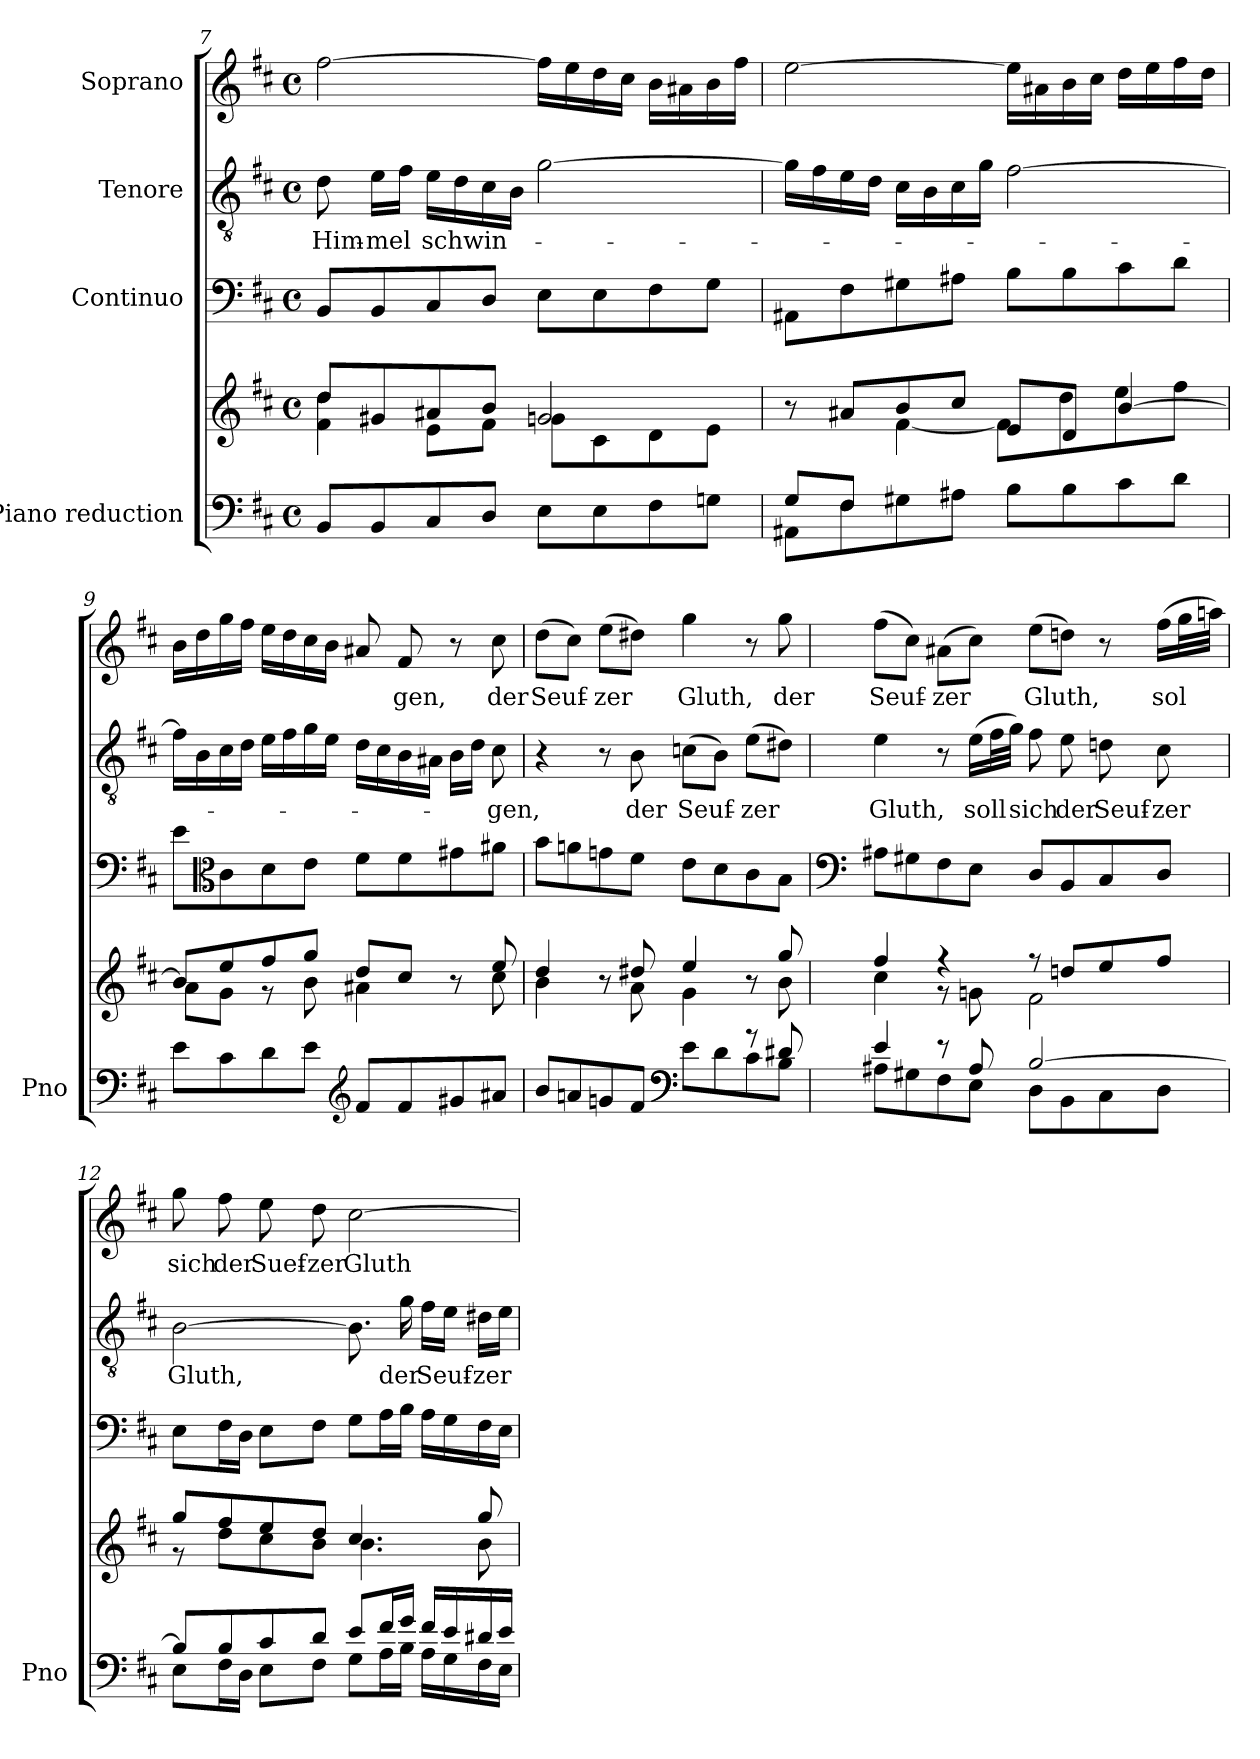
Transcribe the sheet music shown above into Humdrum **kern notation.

**kern	**kern	**kern	**kern	**text	**kern	**text
*part4	*part4	*part3	*part2	*part2	*part1	*part1
*staff5	*staff4	*staff3	*staff2	*staff2	*staff1	*staff1
*I"Piano reduction	*	*I"Continuo	*I"Tenore	*	*I"Soprano	*
*I'Pno	*	*	*	*	*	*
*clefF4	*clefG2	*clefF4	*clefGv2	*	*clefG2	*
*k[f#c#]	*k[f#c#]	*k[f#c#]	*k[f#c#]	*	*k[f#c#]	*
*M4/4	*M4/4	*M4/4	*M4/4	*	*M4/4	*
*met(c)	*met(c)	*met(c)	*met(c)	*	*met(c)	*
=7	=7	=7	=7	=7	=7	=7
*	*^	*	*	*	*	*
!	!	!	!	!	!LO:LY:b	!	!
8BB/L	8dd/L	4f#\ 4dd\	8BB/L	8d\	Him-	[2ff#\	.
!	!	!	!	!	!LO:LY:b	!	!
8BB/	8g#X/	.	8BB/	16e\LL	-mel	.	.
.	.	.	.	16f#\JJ	.	.	.
!	!	!	!	!	!LO:LY:b	!	!
8C#/	8a#X/	8e\L	8C#/	16e\LL	schwin-	.	.
.	.	.	.	16d\	.	.	.
8D/J	8b/J	8f#\J	8D/J	16c#\	.	.	.
.	.	.	.	16B\JJ	.	.	.
8E\L	2g#/	8gn\L	8E\L	[2g\	.	16ff#\LL]	.
.	.	.	.	.	.	16ee\	.
8E\	.	8c#\	8E\	.	.	16dd\	.
.	.	.	.	.	.	16cc#\JJ	.
8F#\	.	8d\	8F#\	.	.	16b\LL	.
.	.	.	.	.	.	16a#X\	.
8Gn\J	.	8e\J	8G\J	.	.	16b\	.
.	.	.	.	.	.	16ff#\JJ	.
=8	=8	=8	=8	=8	=8	=8	=8
*^	*	*	*	*	*	*	*
8G/L	8AA#X\L	8r	4ryy	8AA#X\L	16g\LL]	.	[2ee\	.
.	.	.	.	.	16f#\	.	.	.
8F#/J	8F#\	8a#X/L	.	8F#\	16e\	.	.	.
.	.	.	.	.	16d\JJ	.	.	.
2.ryy	8G#X\	8b/	[4f#\	8G#X\	16c#\LL	.	.	.
.	.	.	.	.	16B\	.	.	.
.	8A#X\J	8cc#/J	.	8A#X\J	16c#\	.	.	.
.	.	.	.	.	16g\JJ	.	.	.
.	8B\L	8e/L	8f#\L]	8B\L	[2f#\	.	16ee\LL]	.
.	.	.	.	.	.	.	16a#X\	.
.	8B\	8d/J	8dd\	8B\	.	.	16b\	.
.	.	.	.	.	.	.	16cc#\JJ	.
.	8c#\	[4b/	8ee\	8c#\	.	.	16dd\LL	.
.	.	.	.	.	.	.	16ee\	.
.	8d\J	.	8ff#\J	8d\J	.	.	16ff#\	.
.	.	.	.	.	.	.	16dd\JJ	.
*v	*v	*	*	*	*	*	*	*
!!LO:LB:g=z
=9	=9	=9	=9	=9	=9	=9	=9
8e\L	8b/L]	8a\L	8e\L	16f#\LL]	.	16b\LL	.
.	.	.	.	16B\	.	16dd\	.
*	*	*	*clefC3	*	*	*	*
8c#\	8ee/	8g\J	8c#\	16c#\	.	16gg\	.
.	.	.	.	16d\JJ	.	16ff#\JJ	.
8d\	8ff#/	8r	8d\	16e\LL	.	16ee\LL	.
.	.	.	.	16f#\	.	16dd\	.
8e\J	8gg/J	8b\	8e\J	16g\	.	16cc#\	.
.	.	.	.	16e\JJ	.	16b\JJ	.
*clefG2	*	*	*	*	*	*	*
8f#/L	8dd/L	4a#X\	8f#\L	16d\LL	.	8a#X/	.
.	.	.	.	16c#\	.	.	.
!	!	!	!	!	!	!	!LO:LY:b
8f#/	8cc#/J	.	8f#\	16B\	.	8f#/	-gen,
.	.	.	.	16A#X\JJ	.	.	.
8g#X/	8r	8ryy	8g#X\	16B\LL	.	8r	.
.	.	.	.	16d\JJ	.	.	.
!	!	!	!	!	!LO:LY:b	!	!LO:LY:b
8a#X/J	8ee/	8cc#\	8a#X\J	8c#\	-gen,	8cc#\	der
=10	=10	=10	=10	=10	=10	=10	=10
*^	*	*	*	*	*	*	*
!	!	!	!	!	!	!	!	!LO:LY:b
8b/L	2ryy	4dd/	4b\	8b\L	4r	.	(8dd\L	Seuf-
8an/	.	.	.	8an\	.	.	8cc#\J)	.
!	!	!	!	!	!	!	!	!LO:LY:b
8gn/	.	8r	8ryy	8gn\	8r	.	(8ee\L	-zer
!	!	!	!	!	!	!LO:LY:b	!	!
8f#/J	.	8dd#X/	8a\	8f#\J	8B\	der	8dd#X\J)	.
*clefF4	*	*	*	*	*	*	*	*
!	!	!	!	!	!	!LO:LY:b	!	!LO:LY:b
4ryy	8e\L	4ee/	4g\	8e\L	(8cn\L	Seuf-	4gg\	Gluth,
.	8d\	.	.	8d\	8B\J)	.	.	.
!	!	!	!	!	!	!LO:LY:b	!	!
8r	8c#\	8r	8ryy	8c#\	(8e\L	-zer	8r	.
!	!	!	!	!	!	!	!	!LO:LY:b
8d#X/	8B\J	8gg/	8b\	8B\J	8d#X\J)	.	8gg\	der
=11	=11	=11	=11	=11	=11	=11	=11	=11
*	*	*	*	*clefF4	*	*	*	*
!	!	!	!	!	!	!LO:LY:b	!	!LO:LY:b
4e/	8A#X\L	4ff#/	4cc#\	8A#X\L	4e\	Gluth,	(8ff#\L	Seuf-
.	8G#X\	.	.	8G#X\	.	.	8cc#\J)	.
!	!	!	!	!	!	!	!	!LO:LY:b
8r	8F#\	4r	8r	8F#\	8r	.	(8a#X\L	-zer
!	!	!	!	!	!	!LO:LY:b	!	!
8A#/	8E\J	.	8gn\	8E\J	(16e\LL	soll	8cc#\J)	.
.	.	.	.	.	32f#\L	.	.	.
.	.	.	.	.	32g\JJJ)	.	.	.
!	!	!	!	!	!	!LO:LY:b	!	!LO:LY:b
[2B/	8D\L	8r	2f#\	8D/L	8f#\	sich	(8ee\L	Gluth,
!	!	!	!	!	!	!LO:LY:b	!	!
.	8BB\	8ddn/L	.	8BB/	8e\	der	8ddn\J)	.
!	!	!	!	!	!	!LO:LY:b	!	!
.	8C#\	8ee/	.	8C#/	8dn\	Seuf-	8r	.
!	!	!	!	!	!	!LO:LY:b	!	!LO:LY:b
.	8D\J	8ff#/J	.	8D/J	8c#\	-zer	(16ff#\LL	sol
.	.	.	.	.	.	.	32gg\L	.
.	.	.	.	.	.	.	32aan\JJJ)	.
=12	=12	=12	=12	=12	=12	=12	=12	=12
!	!	!	!	!	!	!LO:LY:b	!	!LO:LY:b
8B/L]	8E\L	8gg/L	8r	8E\L	[2B\	Gluth,	8gg\	sich
!	!	!	!	!	!	!	!	!LO:LY:b
8B/	16F#\L	8ff#/	8dd\L	16F#\L	.	.	8ff#\	der
.	16D\JJ	.	.	16D\JJ	.	.	.	.
!	!	!	!	!	!	!	!	!LO:LY:b
8c#/	8E\L	8ee/	8cc#\	8E\L	.	.	8ee\	Suef-
!	!	!	!	!	!	!	!	!LO:LY:b
8d/J	8F#\J	8dd/J	8b\J	8F#\J	.	.	8dd\	-zer
!	!	!	!	!	!	!	!	!LO:LY:b
8e/L	8G\L	4.cc#/	4.b\	8G\L	8.B\]	.	[2cc#\	Gluth
16f#/L	16A\L	.	.	16A\L	.	.	.	.
!	!	!	!	!	!	!LO:LY:b	!	!
16g/JJ	16B\JJ	.	.	16B\JJ	16g\	der	.	.
!	!	!	!	!	!	!LO:LY:b	!	!
16f#/LL	16A\LL	.	.	16A\LL	16f#\LL	Seuf-	.	.
16e/	16G\	.	.	16G\	16e\JJ	.	.	.
!	!	!	!	!	!	!LO:LY:b	!	!
16d#X/	16F#\	8gg/	8b\	16F#\	16d#X\LL	-zer	.	.
16e/JJ	16E\JJ	.	.	16E\JJ	16e\JJ	.	.	.
*v	*v	*	*	*	*	*	*	*
*	*v	*v	*	*	*	*	*
=	=	=	=	=	=	=
*-	*-	*-	*-	*-	*-	*-
